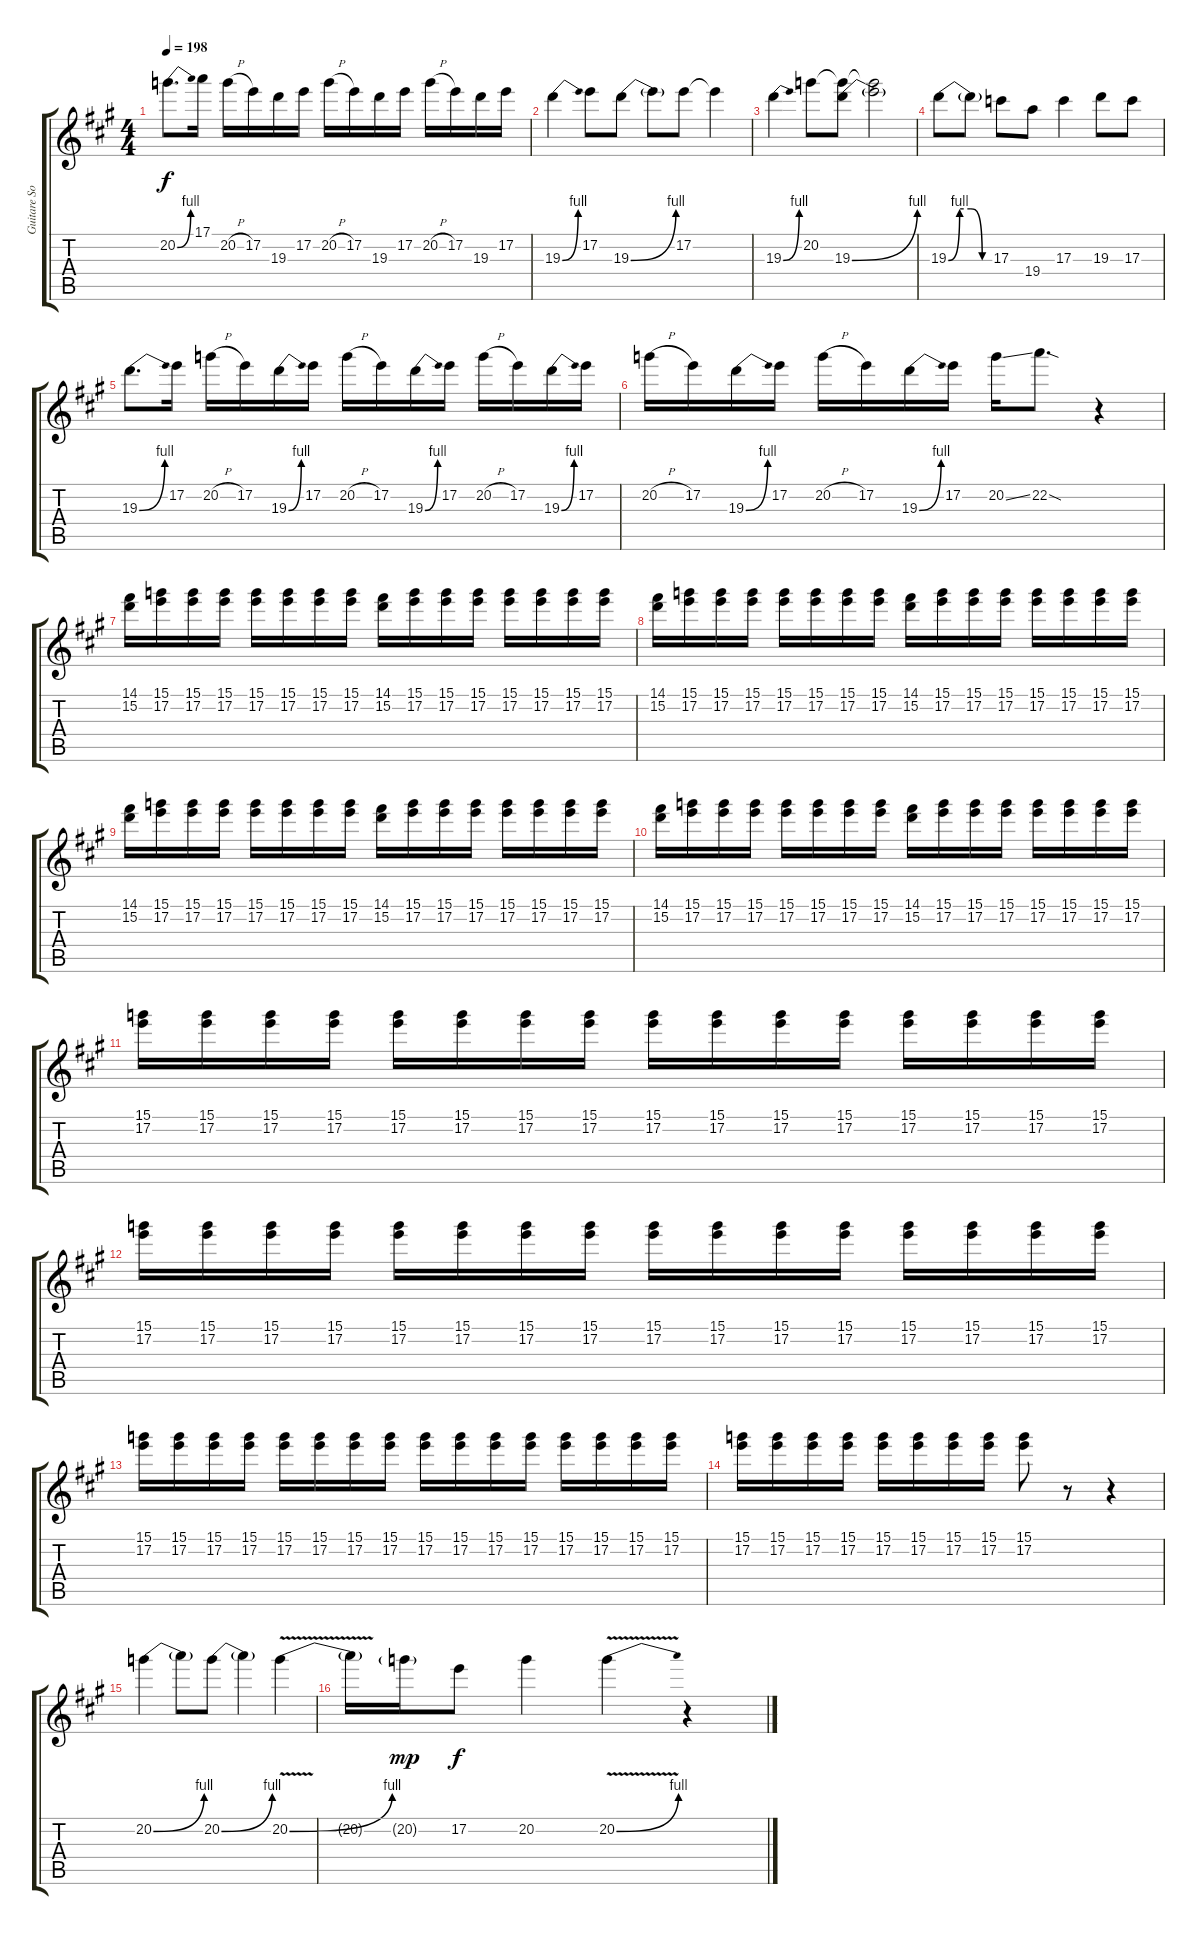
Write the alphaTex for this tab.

\track ("Guitare Solo (Angus Young)" "Guitare So") {instrument distortionguitar}
\staff {score tabs}
\tuning (E4 B3 G3 D3 A2 E2) {hide}
\ts (4 4)
\tempo 198
\clef g2
\ks a
20.2{be (bend 0 0 60 4)}.8{d dy f} 17.1.16 20.2{h}.16 17.2.16 19.3.16 17.2.16 20.2{h}.16 17.2.16 19.3.16 17.2.16 20.2{h}.16 17.2.16 19.3.16 17.2.16 |
19.3{be (bend 0 0 60 4)}.4 17.2.8 19.3{be (bend 0 0 60 4)}.8 19.3{t}.8 17.2.8 17.2{t}.4 |
19.3{be (bend 0 0 60 4)}.4 20.2.8 (20.2{t} 19.3{be (bend 0 0 60 4)}).8 (20.2{t} 19.3{t}).2 |
19.3{be (custom 0 0 15 4 30 4 45 0 60 0)}.8 19.3{t}.8 17.3.8 19.4.8 17.3.4 19.3.8 17.3.8 |
19.3{be (bend 0 0 60 4)}.8{d} 17.2.16 20.2{h}.16 17.2.16 19.3{be (bend 0 0 60 4)}.16 17.2.16 20.2{h}.16 17.2.16 19.3{be (bend 0 0 60 4)}.16 17.2.16 20.2{h}.16 17.2.16 19.3{be (bend 0 0 60 4)}.16 17.2.16 |
20.2{h}.16 17.2.16 19.3{be (bend 0 0 60 4)}.16 17.2.16 20.2{h}.16 17.2.16 19.3{be (bend 0 0 60 4)}.16 17.2.16 20.2{ss}.16 22.2{sod}.8{d} r.4 |
(14.1 15.2).16 (15.1 17.2).16 (15.1 17.2).16 (15.1 17.2).16 (15.1 17.2).16 (15.1 17.2).16 (15.1 17.2).16 (15.1 17.2).16 (14.1 15.2).16 (15.1 17.2).16 (15.1 17.2).16 (15.1 17.2).16 (15.1 17.2).16 (15.1 17.2).16 (15.1 17.2).16 (15.1 17.2).16 |
(14.1 15.2).16 (15.1 17.2).16 (15.1 17.2).16 (15.1 17.2).16 (15.1 17.2).16 (15.1 17.2).16 (15.1 17.2).16 (15.1 17.2).16 (14.1 15.2).16 (15.1 17.2).16 (15.1 17.2).16 (15.1 17.2).16 (15.1 17.2).16 (15.1 17.2).16 (15.1 17.2).16 (15.1 17.2).16 |
(14.1 15.2).16 (15.1 17.2).16 (15.1 17.2).16 (15.1 17.2).16 (15.1 17.2).16 (15.1 17.2).16 (15.1 17.2).16 (15.1 17.2).16 (14.1 15.2).16 (15.1 17.2).16 (15.1 17.2).16 (15.1 17.2).16 (15.1 17.2).16 (15.1 17.2).16 (15.1 17.2).16 (15.1 17.2).16 |
(14.1 15.2).16 (15.1 17.2).16 (15.1 17.2).16 (15.1 17.2).16 (15.1 17.2).16 (15.1 17.2).16 (15.1 17.2).16 (15.1 17.2).16 (14.1 15.2).16 (15.1 17.2).16 (15.1 17.2).16 (15.1 17.2).16 (15.1 17.2).16 (15.1 17.2).16 (15.1 17.2).16 (15.1 17.2).16 |
(15.1 17.2).16 (15.1 17.2).16 (15.1 17.2).16 (15.1 17.2).16 (15.1 17.2).16 (15.1 17.2).16 (15.1 17.2).16 (15.1 17.2).16 (15.1 17.2).16 (15.1 17.2).16 (15.1 17.2).16 (15.1 17.2).16 (15.1 17.2).16 (15.1 17.2).16 (15.1 17.2).16 (15.1 17.2).16 |
(15.1 17.2).16 (15.1 17.2).16 (15.1 17.2).16 (15.1 17.2).16 (15.1 17.2).16 (15.1 17.2).16 (15.1 17.2).16 (15.1 17.2).16 (15.1 17.2).16 (15.1 17.2).16 (15.1 17.2).16 (15.1 17.2).16 (15.1 17.2).16 (15.1 17.2).16 (15.1 17.2).16 (15.1 17.2).16 |
(15.1 17.2).16 (15.1 17.2).16 (15.1 17.2).16 (15.1 17.2).16 (15.1 17.2).16 (15.1 17.2).16 (15.1 17.2).16 (15.1 17.2).16 (15.1 17.2).16 (15.1 17.2).16 (15.1 17.2).16 (15.1 17.2).16 (15.1 17.2).16 (15.1 17.2).16 (15.1 17.2).16 (15.1 17.2).16 |
(15.1 17.2).16 (15.1 17.2).16 (15.1 17.2).16 (15.1 17.2).16 (15.1 17.2).16 (15.1 17.2).16 (15.1 17.2).16 (15.1 17.2).16 (15.1 17.2).8 r.8 r.4 |
20.2{be (bend 0 0 60 4)}.4 20.2{t}.8 20.2{be (bend 0 0 60 4)}.8 20.2{t}.4 20.2{be (bend 0 0 60 4) v}.4 |
20.2{t}.16 20.2{g}.16{dy mp} 17.2.8{dy f} 20.2.4 20.2{be (bend 0 0 60 4) v}.4 r.4
